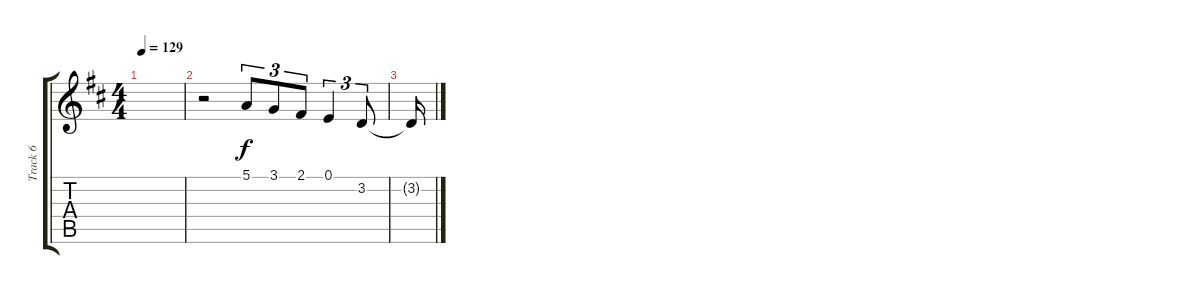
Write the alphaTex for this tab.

\track ("Track 6" "Track 6") {instrument clarinet}
\staff {score tabs}
\tuning (E4 B3 G3 D3 A2 E2) {hide}
\ts (4 4)
\tempo 129
\clef g2
\ks d
|
r.2 5.1.8{tu (3 2)} 3.1.8{tu (3 2)} 2.1.8{tu (3 2)} 0.1.4{tu (3 2)} 3.2.8{tu (3 2)} |
3.2{t}.16
